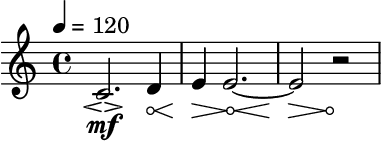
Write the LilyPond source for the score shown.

\version "2.24.2"
\language "english"
\include "lilypond-book-preamble.ly"
#(ly:set-option 'tall-page-formats 'png)
\header
{
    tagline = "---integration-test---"
}
\score
{
    \new Staff
    {
        \new Voice
        {
            {
                \tempo 4=120
                \time 4/4
                c'2.
                \mf
                - \espressivo
                \once \override Hairpin.circled-tip = ##t
                d'4
                \<
            }
            {
                e'4
                \>
                \once \override Hairpin.circled-tip = ##t
                e'2.
                \<
                ~
            }
            {
                \once \override Hairpin.circled-tip = ##t
                e'2
                \>
                r2
                \!
            }
        }
    }
}
